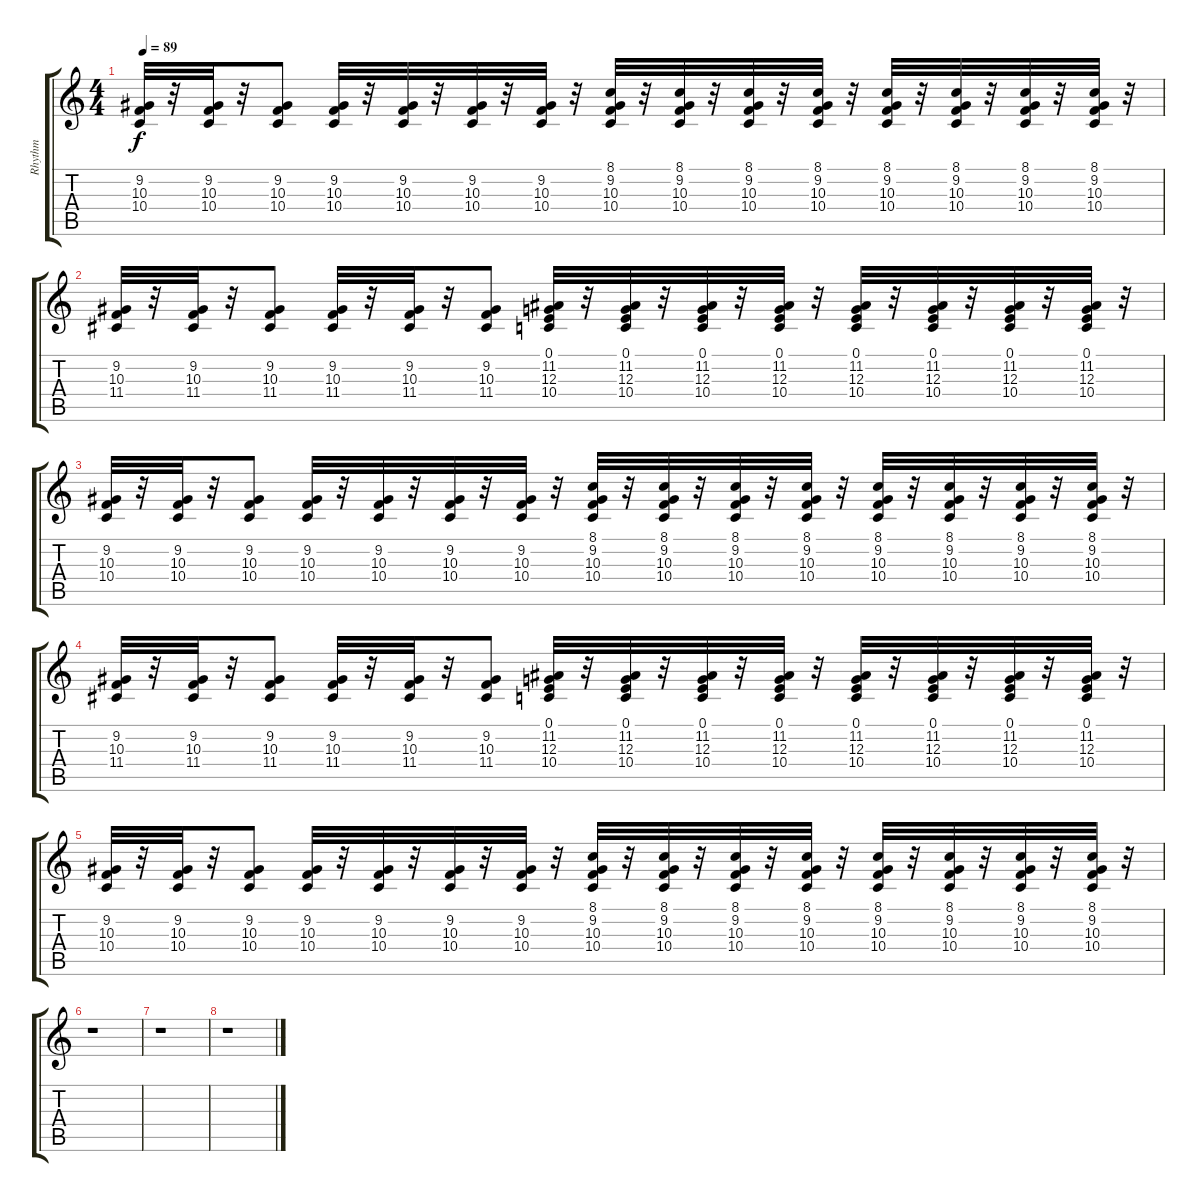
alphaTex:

\track ("Rhythm" "Rhythm") {instrument lead2sawtooth}
\staff {score tabs}
\tuning (E4 B3 G3 D3 A2 E2) {hide}
\ts (4 4)
\tempo 89
\clef g2
\ks c
(9.2 10.3 10.4).32{dy f} r.32 (9.2 10.3 10.4).32 r.32 (9.2 10.3 10.4).8 (9.2 10.3 10.4).32 r.32 (9.2 10.3 10.4).32 r.32 (9.2 10.3 10.4).32 r.32 (9.2 10.3 10.4).32 r.32 (8.1 9.2 10.3 10.4).32 r.32 (8.1 9.2 10.3 10.4).32 r.32 (8.1 9.2 10.3 10.4).32 r.32 (8.1 9.2 10.3 10.4).32 r.32 (8.1 9.2 10.3 10.4).32 r.32 (8.1 9.2 10.3 10.4).32 r.32 (8.1 9.2 10.3 10.4).32 r.32 (8.1 9.2 10.3 10.4).32 r.32 |
(9.2 10.3 11.4).32 r.32 (9.2 10.3 11.4).32 r.32 (9.2 10.3 11.4).8 (9.2 10.3 11.4).32 r.32 (9.2 10.3 11.4).32 r.32 (9.2 10.3 11.4).8 (0.1 11.2 12.3 10.4).32 r.32 (0.1 11.2 12.3 10.4).32 r.32 (0.1 11.2 12.3 10.4).32 r.32 (0.1 11.2 12.3 10.4).32 r.32 (0.1 11.2 12.3 10.4).32 r.32 (0.1 11.2 12.3 10.4).32 r.32 (0.1 11.2 12.3 10.4).32 r.32 (0.1 11.2 12.3 10.4).32 r.32 |
(9.2 10.3 10.4).32 r.32 (9.2 10.3 10.4).32 r.32 (9.2 10.3 10.4).8 (9.2 10.3 10.4).32 r.32 (9.2 10.3 10.4).32 r.32 (9.2 10.3 10.4).32 r.32 (9.2 10.3 10.4).32 r.32 (8.1 9.2 10.3 10.4).32 r.32 (8.1 9.2 10.3 10.4).32 r.32 (8.1 9.2 10.3 10.4).32 r.32 (8.1 9.2 10.3 10.4).32 r.32 (8.1 9.2 10.3 10.4).32 r.32 (8.1 9.2 10.3 10.4).32 r.32 (8.1 9.2 10.3 10.4).32 r.32 (8.1 9.2 10.3 10.4).32 r.32 |
(9.2 10.3 11.4).32 r.32 (9.2 10.3 11.4).32 r.32 (9.2 10.3 11.4).8 (9.2 10.3 11.4).32 r.32 (9.2 10.3 11.4).32 r.32 (9.2 10.3 11.4).8 (0.1 11.2 12.3 10.4).32 r.32 (0.1 11.2 12.3 10.4).32 r.32 (0.1 11.2 12.3 10.4).32 r.32 (0.1 11.2 12.3 10.4).32 r.32 (0.1 11.2 12.3 10.4).32 r.32 (0.1 11.2 12.3 10.4).32 r.32 (0.1 11.2 12.3 10.4).32 r.32 (0.1 11.2 12.3 10.4).32 r.32 |
(9.2 10.3 10.4).32 r.32 (9.2 10.3 10.4).32 r.32 (9.2 10.3 10.4).8 (9.2 10.3 10.4).32 r.32 (9.2 10.3 10.4).32 r.32 (9.2 10.3 10.4).32 r.32 (9.2 10.3 10.4).32 r.32 (8.1 9.2 10.3 10.4).32 r.32 (8.1 9.2 10.3 10.4).32 r.32 (8.1 9.2 10.3 10.4).32 r.32 (8.1 9.2 10.3 10.4).32 r.32 (8.1 9.2 10.3 10.4).32 r.32 (8.1 9.2 10.3 10.4).32 r.32 (8.1 9.2 10.3 10.4).32 r.32 (8.1 9.2 10.3 10.4).32 r.32 |
r.1 |
r.1 |
r.1
